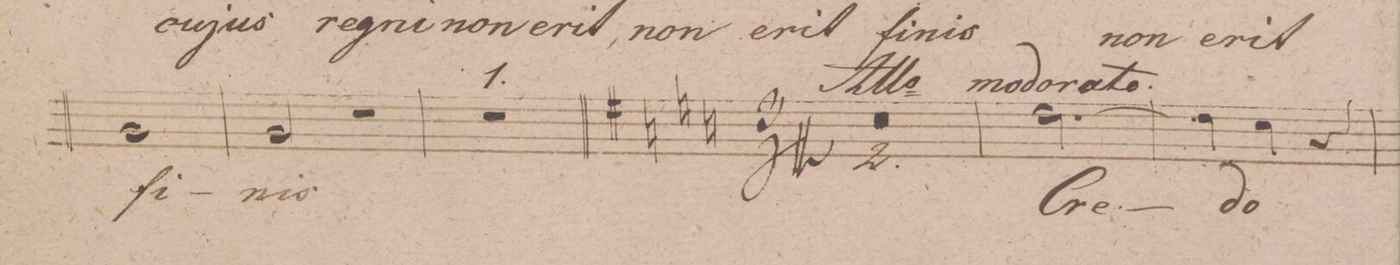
**kern	**text	**dynam
*I"Baſso.	*	*
*clefF4	*	*
*k[f#c#g#d#]	*	*
*met(c|)	*	*
*M2/2	*	*
1BB/	fi-	.
=179	=179	=179
2BB/	-nis.	.
2r	.	.
=180	=180	=180
1r	.	.
=181||	=181||	=181||
*kcancel	*	*
*k[f#]	*	*
*M3/4	*	*
2.r	.	.
=182	=182	=182
2.r	.	.
=183	=183	=183
[2.F#\	Cre-	.
=184	=184	=184
4F#\]	.	.
4E\	-do	.
4r	.	.
=185	=185	=185
*-	*-	*-
